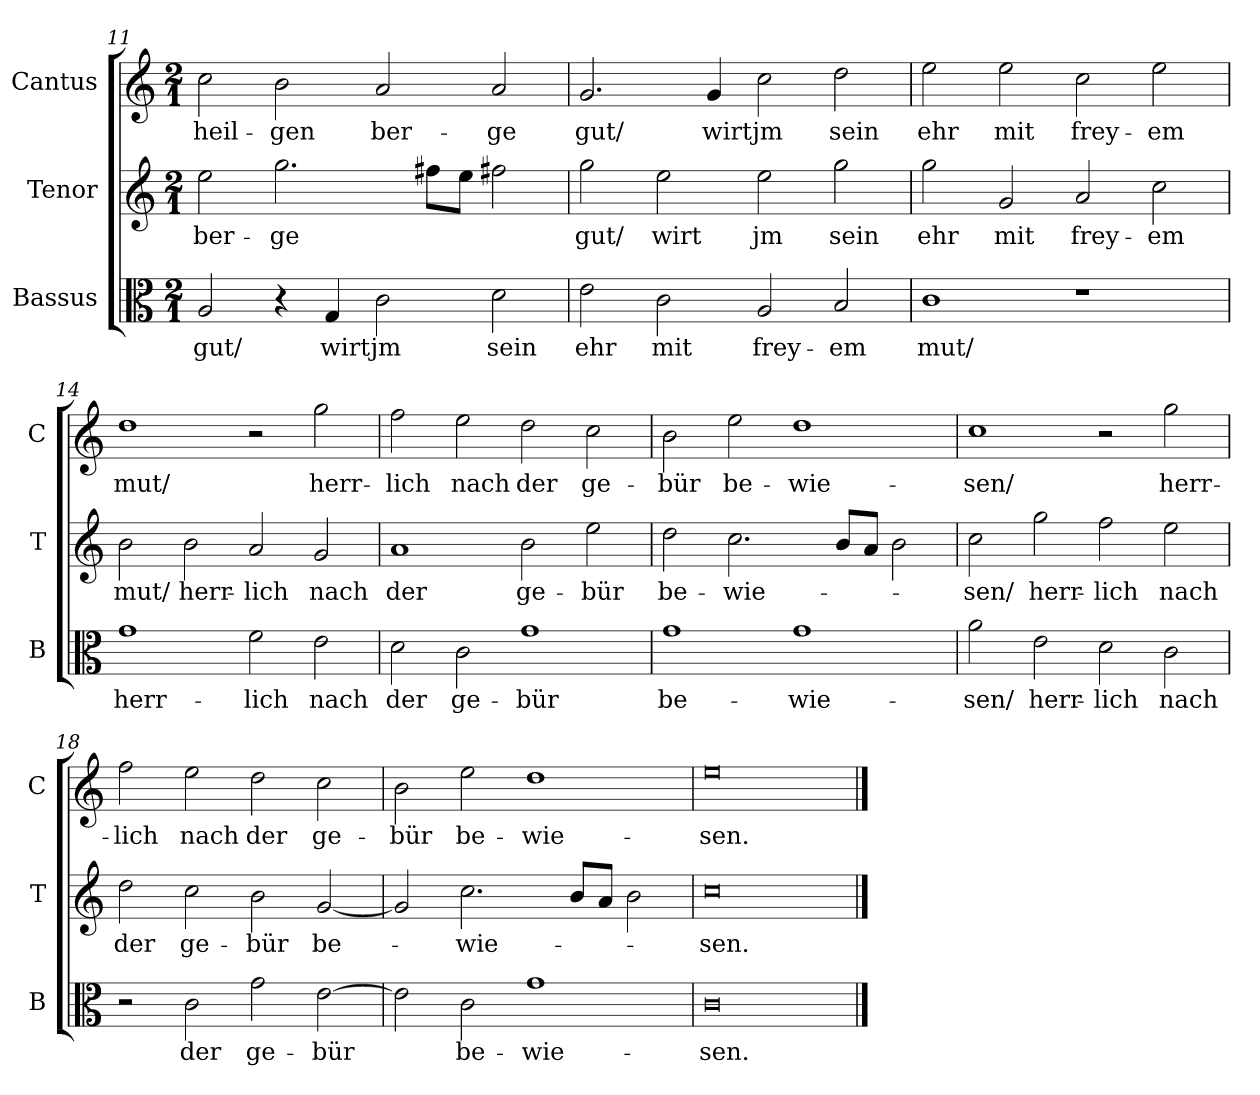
**kern	**text	**kern	**text	**kern	**text
*part3	*part3	*part2	*part2	*part1	*part1
*staff3	*staff3	*staff2	*staff2	*staff1	*staff1
*I"Bassus	*	*I"Tenor	*	*I"Cantus	*
*I'B	*	*I'T	*	*I'C	*
*clefC3	*	*clefG2	*	*clefG2	*
*k[]	*	*k[]	*	*k[]	*
*C:ion	*	*C:ion	*	*C:ion	*
*M2/1	*	*M2/1	*	*M2/1	*
=11	=11	=11	=11	=11	=11
2A	gut/	2ee	ber-	2cc	heil-
4r	.	2.gg	-ge	2b	-gen
4G	wirt	.	.	.	.
2c	jm	.	.	2a	ber-
.	.	8ff#X\L	.	.	.
.	.	8ee\J	.	.	.
2d	sein	2ff#X	.	2a	-ge
=12	=12	=12	=12	=12	=12
2e	ehr	2gg	gut/	2.g	gut/
2c	mit	2ee	wirt	.	.
.	.	.	.	4g	wirt
2A	frey-	2ee	jm	2cc	jm
2B	-em	2gg	sein	2dd	sein
=13	=13	=13	=13	=13	=13
1c	mut/	2gg	ehr	2ee	ehr
.	.	2g	mit	2ee	mit
1r	.	2a	frey-	2cc	frey-
.	.	2cc	-em	2ee	-em
=14	=14	=14	=14	=14	=14
1g	herr-	2b	mut/	1dd	mut/
.	.	2b	herr-	.	.
2f	-lich	2a	-lich	2r	.
2e	nach	2g	nach	2gg	herr-
=15	=15	=15	=15	=15	=15
2d	der	1a	der	2ff	-lich
2c	ge-	.	.	2ee	nach
1g	-bür	2b	ge-	2dd	der
.	.	2ee	-bür	2cc	ge-
=16	=16	=16	=16	=16	=16
1g	be-	2dd	be-	2b	-bür
.	.	2.cc	-wie-	2ee	be-
1g	-wie-	.	.	1dd	-wie-
.	.	8b/L	.	.	.
.	.	8a/J	.	.	.
.	.	2b	.	.	.
=17	=17	=17	=17	=17	=17
2a	-sen/	2cc	-sen/	1cc	-sen/
2e	herr-	2gg	herr-	.	.
2d	-lich	2ff	-lich	2r	.
2c	nach	2ee	nach	2gg	herr-
=18	=18	=18	=18	=18	=18
2r	.	2dd	der	2ff	-lich
2c	der	2cc	ge-	2ee	nach
2g	ge-	2b	-bür	2dd	der
[2e	-bür	[2g	be-	2cc	ge-
=19	=19	=19	=19	=19	=19
2e]	.	2g]	.	2b	-bür
2c	be-	2.cc	-wie-	2ee	be-
1g	-wie-	.	.	1dd	-wie-
.	.	8b/L	.	.	.
.	.	8a/J	.	.	.
.	.	2b	.	.	.
=20	=20	=20	=20	=20	=20
0c	-sen.	0cc	-sen.	0ee	-sen.
==	==	==	==	==	==
*-	*-	*-	*-	*-	*-
